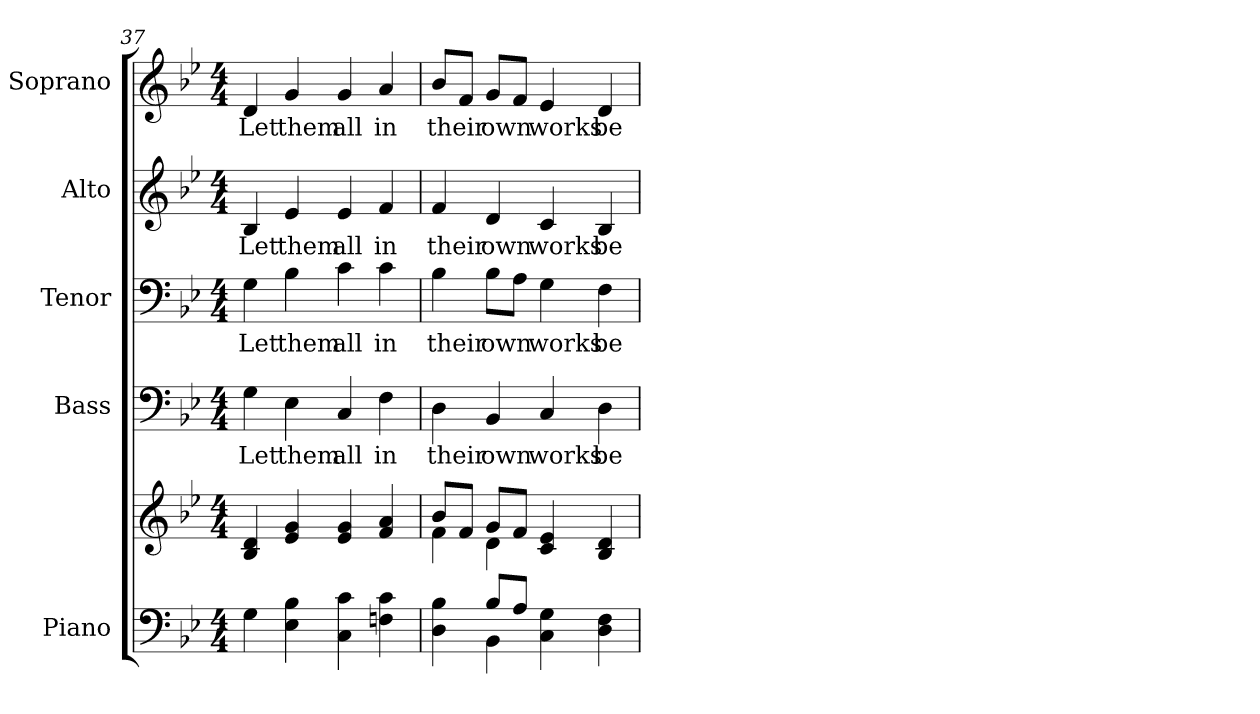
**kern	**kern	**kern	**text	**kern	**text	**kern	**text	**kern	**text
*part5	*part5	*part4	*part4	*part3	*part3	*part2	*part2	*part1	*part1
*staff6	*staff5	*staff4	*staff4	*staff3	*staff3	*staff2	*staff2	*staff1	*staff1
*I"Piano	*	*I"Bass	*	*I"Tenor	*	*I"Alto	*	*I"Soprano	*
*I'Pno.	*	*I'B.	*	*I'T.	*	*I'A.	*	*I'S.	*
!!LO:PB:g=z
*clefF4	*clefG2	*clefF4	*	*clefF4	*	*clefG2	*	*clefG2	*
*k[b-e-]	*k[b-e-]	*k[b-e-]	*	*k[b-e-]	*	*k[b-e-]	*	*k[b-e-]	*
*B-:	*B-:	*B-:	*	*B-:	*	*B-:	*	*B-:	*
*M4/4	*M4/4	*M4/4	*	*M4/4	*	*M4/4	*	*M4/4	*
=37	=37	=37	=37	=37	=37	=37	=37	=37	=37
!	!	!	!LO:LY:b:color=#000000	!	!	!	!	!	!
!	!	!	!	!	!LO:LY:b:color=#000000	!	!	!	!
!	!	!	!	!	!	!	!LO:LY:b:color=#000000	!	!
!	!	!	!	!	!	!	!	!	!LO:LY:b:color=#000000
4Gi\	4B-i/ 4di	4Gi\	Let	4Gi\	Let	4B-i/	Let	4di/	Let
!	!	!	!LO:LY:b:color=#000000	!	!	!	!	!	!
!	!	!	!	!	!LO:LY:b:color=#000000	!	!	!	!
!	!	!	!	!	!	!	!LO:LY:b:color=#000000	!	!
!	!	!	!	!	!	!	!	!	!LO:LY:b:color=#000000
4E-i\ 4B-i	4e-i/ 4gi	4E-i\	them	4B-i\	them	4e-i/	them	4gi/	them
!	!	!	!LO:LY:b:color=#000000	!	!	!	!	!	!
!	!	!	!	!	!LO:LY:b:color=#000000	!	!	!	!
!	!	!	!	!	!	!	!LO:LY:b:color=#000000	!	!
!	!	!	!	!	!	!	!	!	!LO:LY:b:color=#000000
4Ci\ 4ci	4e-i/ 4gi	4Ci/	all	4ci\	all	4e-i/	all	4gi/	all
!	!	!	!LO:LY:b:color=#000000	!	!	!	!	!	!
!	!	!	!	!	!LO:LY:b:color=#000000	!	!	!	!
!	!	!	!	!	!	!	!LO:LY:b:color=#000000	!	!
!	!	!	!	!	!	!	!	!	!LO:LY:b:color=#000000
4Fni\ 4ci	4fi/ 4ai	4Fi\	in	4ci\	in	4fi/	in	4ai/	in
=38	=38	=38	=38	=38	=38	=38	=38	=38	=38
*^	*^	*	*	*	*	*	*	*	*
!	!	!	!	!	!LO:LY:b:color=#000000	!	!	!	!	!	!
!	!	!	!	!	!	!	!LO:LY:b:color=#000000	!	!	!	!
!	!	!	!	!	!	!	!	!	!LO:LY:b:color=#000000	!	!
!	!	!	!	!	!	!	!	!	!	!	!LO:LY:b:color=#000000
4Di\ 4B-i	4ryy	8b-i/L	4fi\	4Di\	their	4B-i\	their	4fi/	their	8b-i/L	their
.	.	8fi/J	.	.	.	.	.	.	.	8fi/J	.
!	!	!	!	!	!LO:LY:b:color=#000000	!	!	!	!	!	!
!	!	!	!	!	!	!	!LO:LY:b:color=#000000	!	!	!	!
!	!	!	!	!	!	!	!	!	!LO:LY:b:color=#000000	!	!
!	!	!	!	!	!	!	!	!	!	!	!LO:LY:b:color=#000000
8B-i/L	4BB-i\	8gi/L	4di\	4BB-i/	own	8B-i\L	own	4di/	own	8gi/L	own
8Ai/J	.	8fi/J	.	.	.	8Ai\J	.	.	.	8fi/J	.
!	!	!	!	!	!LO:LY:b:color=#000000	!	!	!	!	!	!
!	!	!	!	!	!	!	!LO:LY:b:color=#000000	!	!	!	!
!	!	!	!	!	!	!	!	!	!LO:LY:b:color=#000000	!	!
!	!	!	!	!	!	!	!	!	!	!	!LO:LY:b:color=#000000
4Ci\ 4Gi	2ryy	4ci/ 4e-i	2ryy	4Ci/	works	4Gi\	works	4ci/	works	4e-i/	works
!	!	!	!	!	!LO:LY:b:color=#000000	!	!	!	!	!	!
!	!	!	!	!	!	!	!LO:LY:b:color=#000000	!	!	!	!
!	!	!	!	!	!	!	!	!	!LO:LY:b:color=#000000	!	!
!	!	!	!	!	!	!	!	!	!	!	!LO:LY:b:color=#000000
4Di\ 4Fi	.	4B-i/ 4di	.	4Di\	be	4Fi\	be	4B-i/	be	4di/	be
*v	*v	*	*	*	*	*	*	*	*	*	*
*	*v	*v	*	*	*	*	*	*	*	*
=	=	=	=	=	=	=	=	=	=
*-	*-	*-	*-	*-	*-	*-	*-	*-	*-
